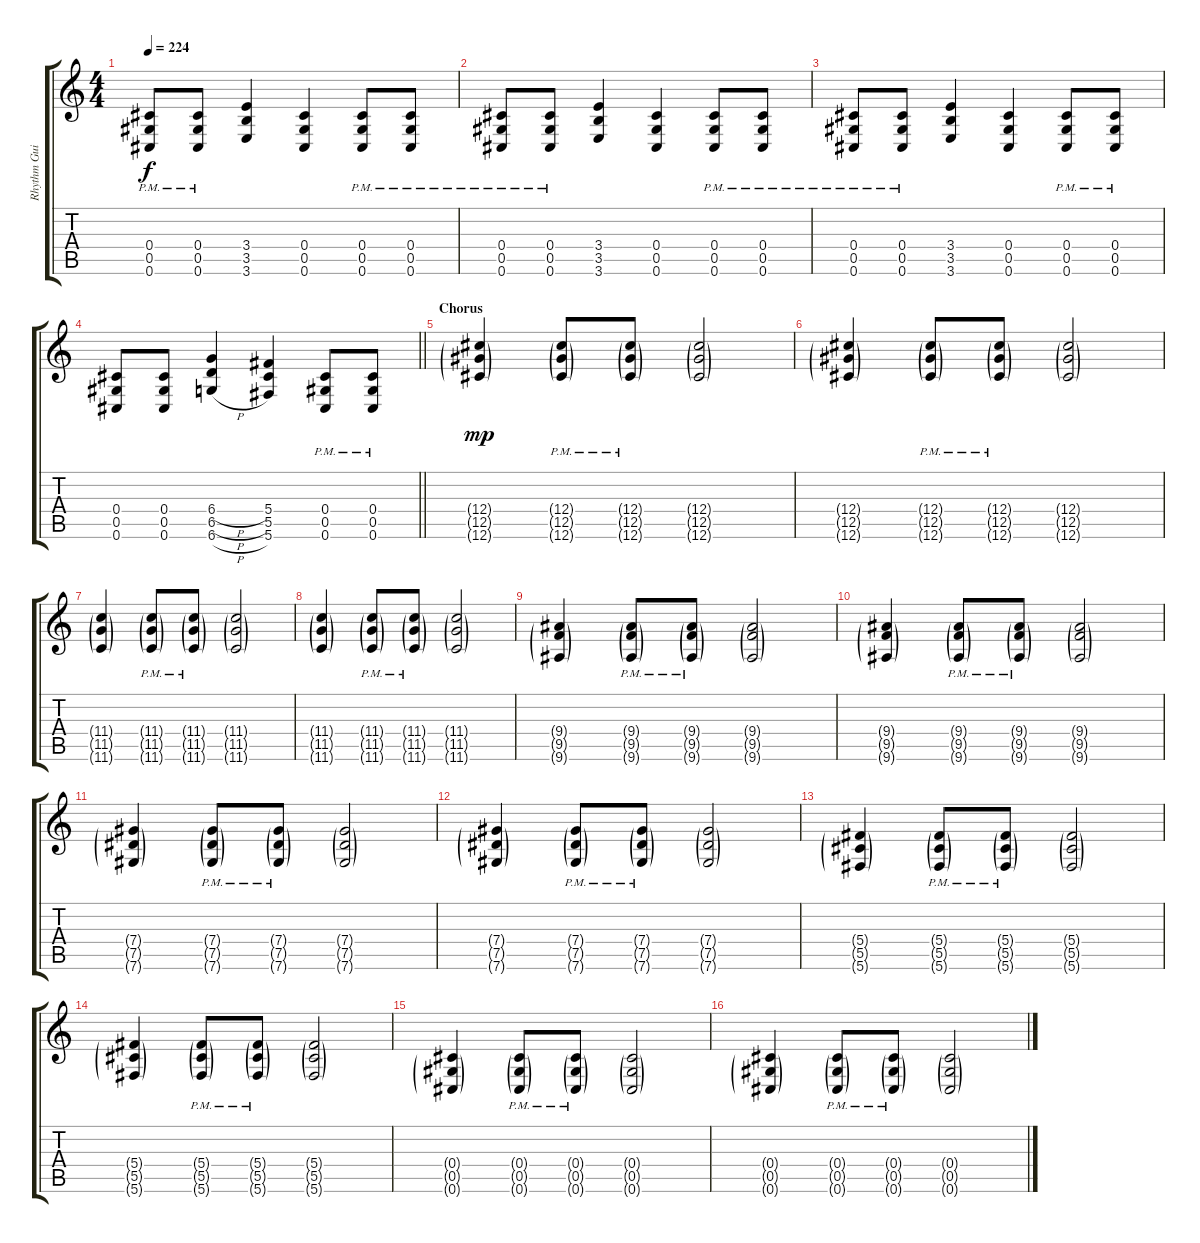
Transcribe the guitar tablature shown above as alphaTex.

\track ("Rhythm Guitar" "Rhythm Gui") {instrument distortionguitar}
\staff {score tabs}
\tuning (Eb4 Bb3 Gb3 Db3 Ab2 Db2) {hide}
\ts (4 4)
\tempo 224
\clef g2
\ks c
(0.4{pm} 0.5{pm} 0.6{pm}).8{dy f} (0.4{pm} 0.5{pm} 0.6{pm}).8 (3.4 3.5 3.6).4 (0.4 0.5 0.6).4 (0.4{pm} 0.5{pm} 0.6{pm}).8 (0.4{pm} 0.5{pm} 0.6{pm}).8 |
(0.4{pm} 0.5{pm} 0.6{pm}).8 (0.4{pm} 0.5{pm} 0.6{pm}).8 (3.4 3.5 3.6).4 (0.4 0.5 0.6).4 (0.4{pm} 0.5{pm} 0.6{pm}).8 (0.4{pm} 0.5{pm} 0.6{pm}).8 |
(0.4{pm} 0.5{pm} 0.6{pm}).8 (0.4{pm} 0.5{pm} 0.6{pm}).8 (3.4 3.5 3.6).4 (0.4 0.5 0.6).4 (0.4{pm} 0.5{pm} 0.6{pm}).8 (0.4{pm} 0.5{pm} 0.6{pm}).8 |
\barLineRight lightlight
(0.4 0.5 0.6).8 (0.4 0.5 0.6).8 (6.4{h} 6.5{h} 6.6{h}).4 (5.4 5.5 5.6).4 (0.4{pm} 0.5{pm} 0.6{pm}).8 (0.4{pm} 0.5{pm} 0.6{pm}).8 |
\section ("" "Chorus")
(12.4{g} 12.5{g} 12.6{g}).4{dy mp} (12.4{g pm} 12.5{g pm} 12.6{g pm}).8 (12.4{g pm} 12.5{g pm} 12.6{g pm}).8 (12.4{g} 12.5{g} 12.6{g}).2 |
(12.4{g} 12.5{g} 12.6{g}).4 (12.4{g pm} 12.5{g pm} 12.6{g pm}).8 (12.4{g pm} 12.5{g pm} 12.6{g pm}).8 (12.4{g} 12.5{g} 12.6{g}).2 |
(11.4{g} 11.5{g} 11.6{g}).4 (11.4{g pm} 11.5{g pm} 11.6{g pm}).8 (11.4{g pm} 11.5{g pm} 11.6{g pm}).8 (11.4{g} 11.5{g} 11.6{g}).2 |
(11.4{g} 11.5{g} 11.6{g}).4 (11.4{g pm} 11.5{g pm} 11.6{g pm}).8 (11.4{g pm} 11.5{g pm} 11.6{g pm}).8 (11.4{g} 11.5{g} 11.6{g}).2 |
(9.4{g} 9.5{g} 9.6{g}).4 (9.4{g pm} 9.5{g pm} 9.6{g pm}).8 (9.4{g pm} 9.5{g pm} 9.6{g pm}).8 (9.4{g} 9.5{g} 9.6{g}).2 |
(9.4{g} 9.5{g} 9.6{g}).4 (9.4{g pm} 9.5{g pm} 9.6{g pm}).8 (9.4{g pm} 9.5{g pm} 9.6{g pm}).8 (9.4{g} 9.5{g} 9.6{g}).2 |
(7.4{g} 7.5{g} 7.6{g}).4 (7.4{g pm} 7.5{g pm} 7.6{g pm}).8 (7.4{g pm} 7.5{g pm} 7.6{g pm}).8 (7.4{g} 7.5{g} 7.6{g}).2 |
(7.4{g} 7.5{g} 7.6{g}).4 (7.4{g pm} 7.5{g pm} 7.6{g pm}).8 (7.4{g pm} 7.5{g pm} 7.6{g pm}).8 (7.4{g} 7.5{g} 7.6{g}).2 |
(5.4{g} 5.5{g} 5.6{g}).4 (5.4{g pm} 5.5{g pm} 5.6{g pm}).8 (5.4{g pm} 5.5{g pm} 5.6{g pm}).8 (5.4{g} 5.5{g} 5.6{g}).2 |
(5.4{g} 5.5{g} 5.6{g}).4 (5.4{g pm} 5.5{g pm} 5.6{g pm}).8 (5.4{g pm} 5.5{g pm} 5.6{g pm}).8 (5.4{g} 5.5{g} 5.6{g}).2 |
(0.4{g} 0.5{g} 0.6{g}).4 (0.4{g pm} 0.5{g pm} 0.6{g pm}).8 (0.4{g pm} 0.5{g pm} 0.6{g pm}).8 (0.4{g} 0.5{g} 0.6{g}).2 |
(0.4{g} 0.5{g} 0.6{g}).4 (0.4{g pm} 0.5{g pm} 0.6{g pm}).8 (0.4{g pm} 0.5{g pm} 0.6{g pm}).8 (0.4{g} 0.5{g} 0.6{g}).2
